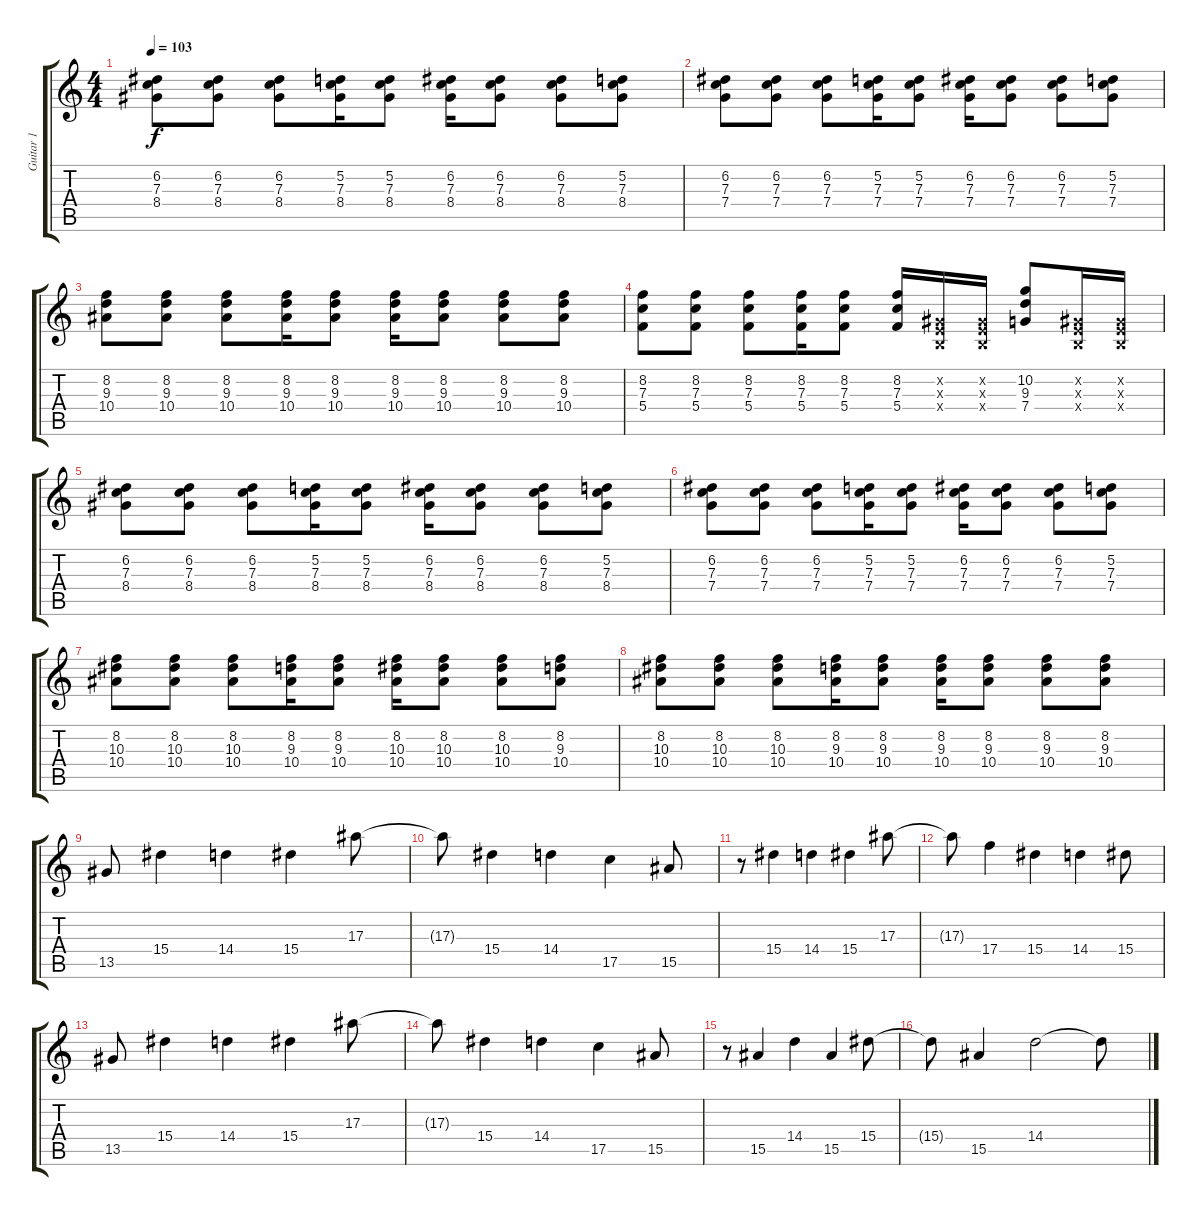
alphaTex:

\track ("Guitar 1" "Guitar 1") {instrument acousticguitarsteel}
\staff {score tabs}
\tuning (D4 A3 F3 C3 G2 D2) {hide}
\ts (4 4)
\tempo 103
\clef g2
\ks c
(6.2 7.3 8.4).8{dy f volume 10} (6.2 7.3 8.4).8 (6.2 7.3 8.4).8 (5.2 7.3 8.4).16 (5.2 7.3 8.4).8 (6.2 7.3 8.4).16 (6.2 7.3 8.4).8 (6.2 7.3 8.4).8 (5.2 7.3 8.4).8 |
(6.2 7.3 7.4).8 (6.2 7.3 7.4).8 (6.2 7.3 7.4).8 (5.2 7.3 7.4).16 (5.2 7.3 7.4).8 (6.2 7.3 7.4).16 (6.2 7.3 7.4).8 (6.2 7.3 7.4).8 (5.2 7.3 7.4).8 |
(8.2 9.3 10.4).8 (8.2 9.3 10.4).8 (8.2 9.3 10.4).8 (8.2 9.3 10.4).16 (8.2 9.3 10.4).8 (8.2 9.3 10.4).16 (8.2 9.3 10.4).8 (8.2 9.3 10.4).8 (8.2 9.3 10.4).8 |
(8.2 7.3 5.4).8 (8.2 7.3 5.4).8 (8.2 7.3 5.4).8 (8.2 7.3 5.4).16 (8.2 7.3 5.4).8 (8.2 7.3 5.4).16 (-1.2{x} -1.3{x} -1.4{x}).16 (-1.2{x} -1.3{x} -1.4{x}).16 (10.2 9.3 7.4).8 (-1.2{x} -1.3{x} -1.4{x}).16 (-1.2{x} -1.3{x} -1.4{x}).16 |
(6.2 7.3 8.4).8 (6.2 7.3 8.4).8 (6.2 7.3 8.4).8 (5.2 7.3 8.4).16 (5.2 7.3 8.4).8 (6.2 7.3 8.4).16 (6.2 7.3 8.4).8 (6.2 7.3 8.4).8 (5.2 7.3 8.4).8 |
(6.2 7.3 7.4).8 (6.2 7.3 7.4).8 (6.2 7.3 7.4).8 (5.2 7.3 7.4).16 (5.2 7.3 7.4).8 (6.2 7.3 7.4).16 (6.2 7.3 7.4).8 (6.2 7.3 7.4).8 (5.2 7.3 7.4).8 |
(8.2 10.3 10.4).8 (8.2 10.3 10.4).8 (8.2 10.3 10.4).8 (8.2 9.3 10.4).16 (8.2 9.3 10.4).8 (8.2 10.3 10.4).16 (8.2 10.3 10.4).8 (8.2 10.3 10.4).8 (8.2 9.3 10.4).8 |
(8.2 10.3 10.4).8 (8.2 10.3 10.4).8 (8.2 10.3 10.4).8 (8.2 9.3 10.4).16 (8.2 9.3 10.4).8 (8.2 9.3 10.4).16 (8.2 9.3 10.4).8 (8.2 9.3 10.4).8 (8.2 9.3 10.4).8 |
13.5.8{volume 16 instrument acousticguitarsteel} 15.4.4 14.4.4 15.4.4 17.3.8 |
17.3{t}.8 15.4.4 14.4.4 17.5.4 15.5.8 |
r.8 15.4.4 14.4.4 15.4.4 17.3.8 |
17.3{t}.8 17.4.4 15.4.4 14.4.4 15.4.8 |
13.5.8 15.4.4 14.4.4 15.4.4 17.3.8 |
17.3{t}.8 15.4.4 14.4.4 17.5.4 15.5.8 |
r.8 15.5.4 14.4.4 15.5.4 15.4.8 |
15.4{t}.8 15.5.4 14.4.2 14.4{t}.8
